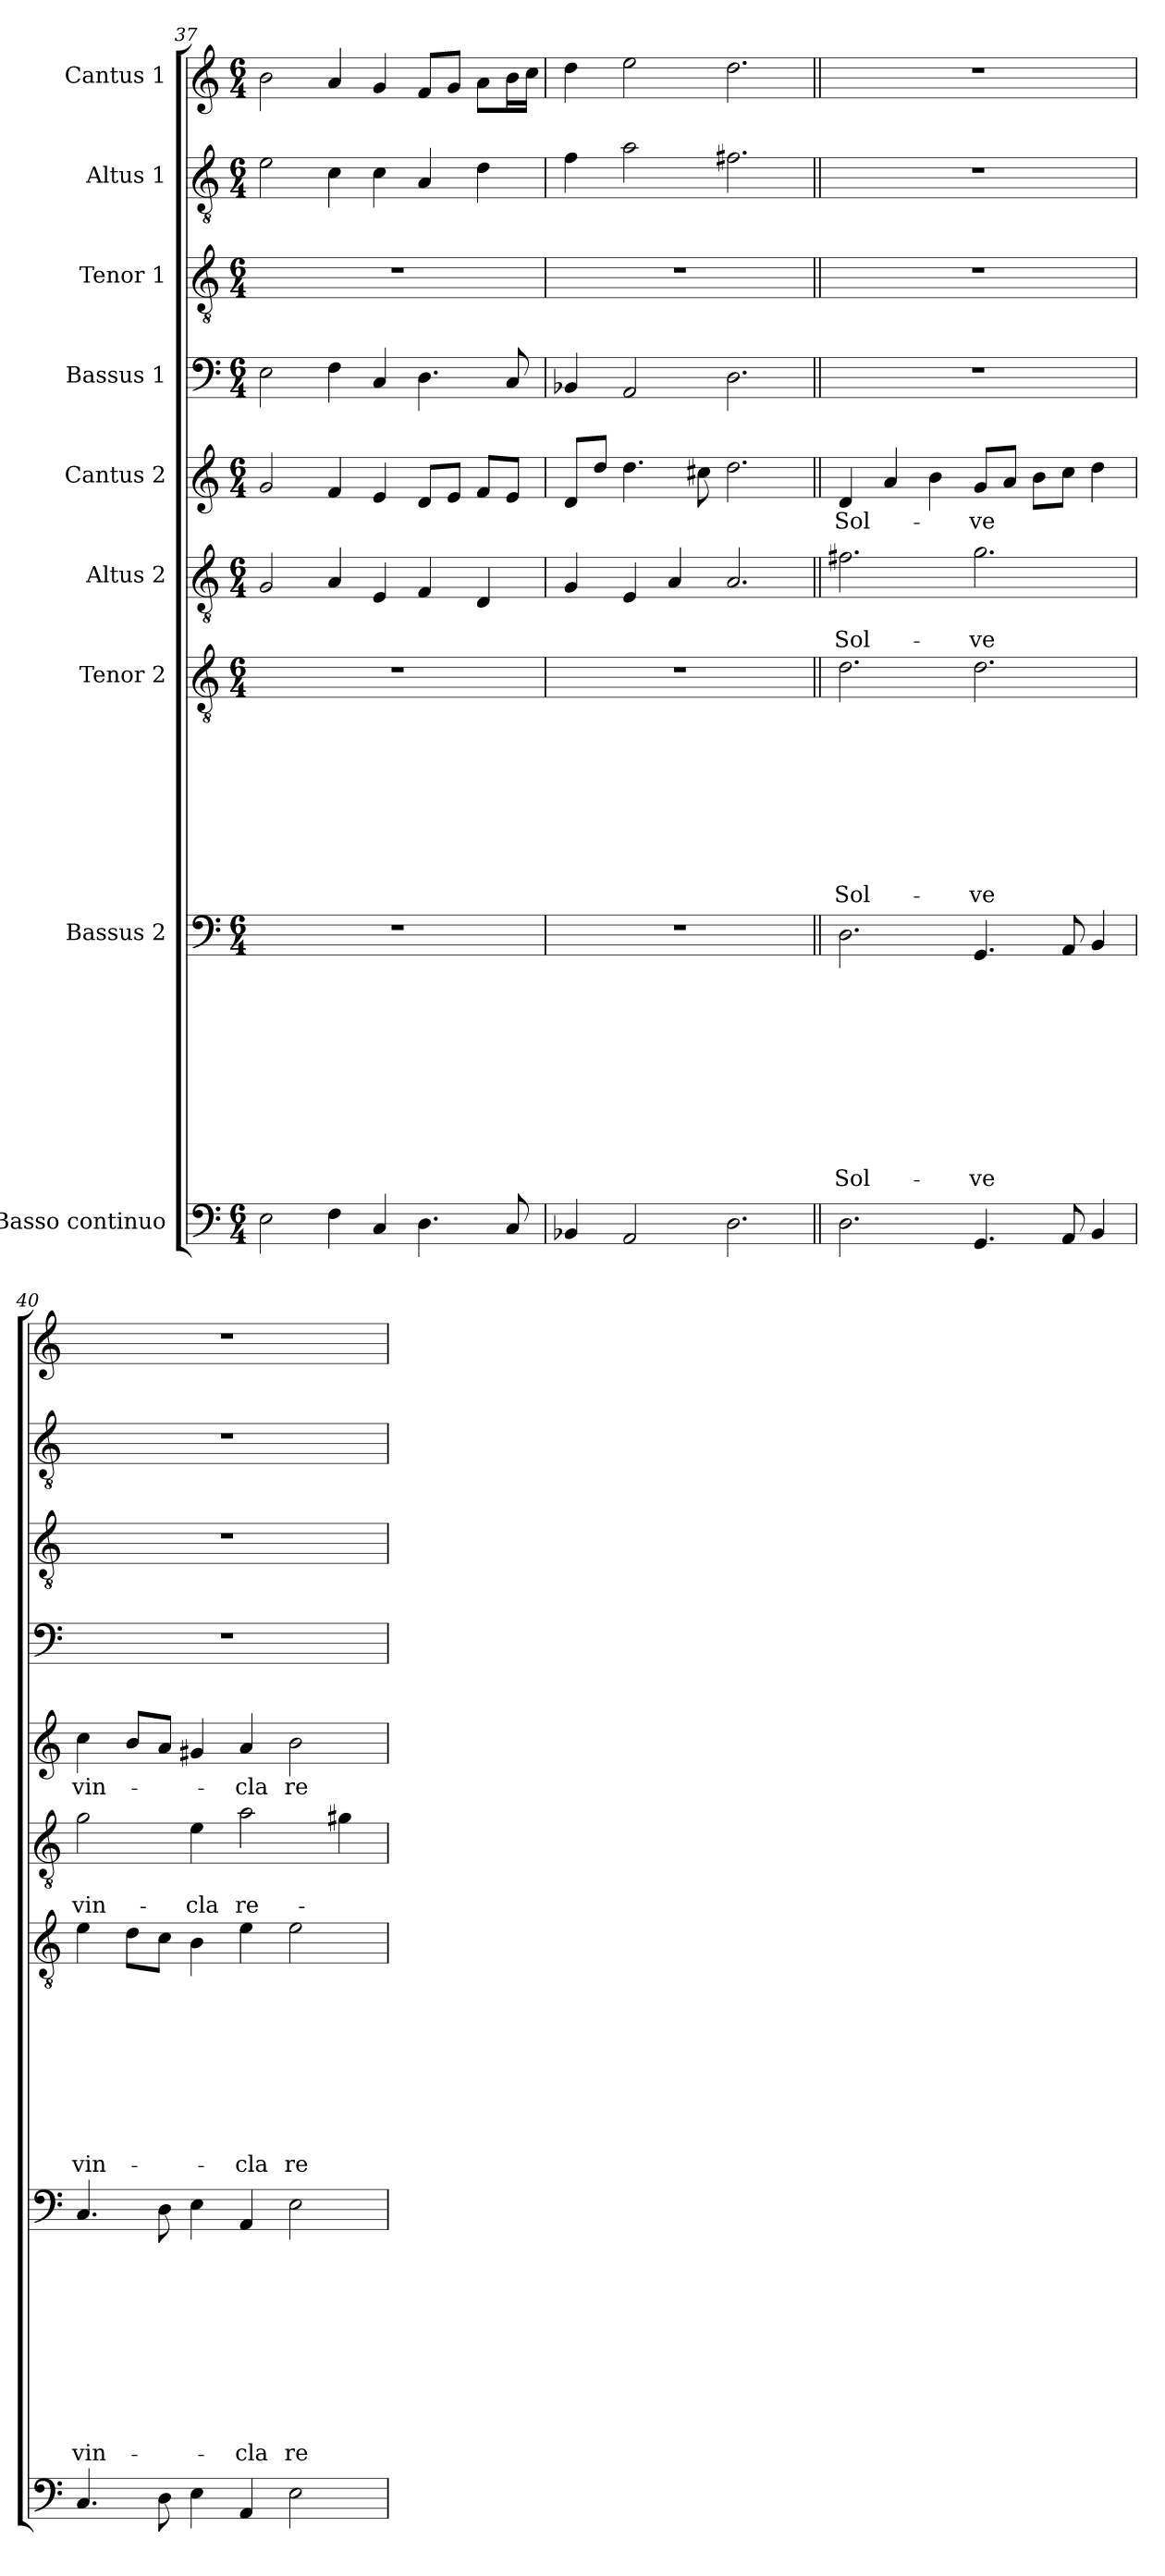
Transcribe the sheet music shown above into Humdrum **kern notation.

**kern	**kern	**text	**text	**text	**text	**text	**text	**text	**text	**text	**text	**kern	**text	**text	**text	**text	**text	**text	**text	**text	**text	**kern	**text	**text	**kern	**text	**kern	**kern	**kern	**kern
*part9	*part8	*part8	*part8	*part8	*part8	*part8	*part8	*part8	*part8	*part8	*part8	*part7	*part7	*part7	*part7	*part7	*part7	*part7	*part7	*part7	*part7	*part6	*part6	*part6	*part5	*part5	*part4	*part3	*part2	*part1
*staff9	*staff8	*staff8	*staff8	*staff8	*staff8	*staff8	*staff8	*staff8	*staff8	*staff8	*staff8	*staff7	*staff7	*staff7	*staff7	*staff7	*staff7	*staff7	*staff7	*staff7	*staff7	*staff6	*staff6	*staff6	*staff5	*staff5	*staff4	*staff3	*staff2	*staff1
*I"Basso continuo	*I"Bassus 2	*	*	*	*	*	*	*	*	*	*	*I"Tenor 2	*	*	*	*	*	*	*	*	*	*I"Altus 2	*	*	*I"Cantus 2	*	*I"Bassus 1	*I"Tenor 1	*I"Altus 1	*I"Cantus 1
*clefF4	*clefF4	*	*	*	*	*	*	*	*	*	*	*clefGv2	*	*	*	*	*	*	*	*	*	*clefGv2	*	*	*clefG2	*	*clefF4	*clefGv2	*clefGv2	*clefG2
*k[]	*k[]	*	*	*	*	*	*	*	*	*	*	*k[]	*	*	*	*	*	*	*	*	*	*k[]	*	*	*k[]	*	*k[]	*k[]	*k[]	*k[]
*C:	*C:	*	*	*	*	*	*	*	*	*	*	*C:	*	*	*	*	*	*	*	*	*	*C:	*	*	*C:	*	*C:	*C:	*C:	*C:
*M6/4	*M6/4	*	*	*	*	*	*	*	*	*	*	*M6/4	*	*	*	*	*	*	*	*	*	*M6/4	*	*	*M6/4	*	*M6/4	*M6/4	*M6/4	*M6/4
=37	=37	=37	=37	=37	=37	=37	=37	=37	=37	=37	=37	=37	=37	=37	=37	=37	=37	=37	=37	=37	=37	=37	=37	=37	=37	=37	=37	=37	=37	=37
2E\	1.r	.	.	.	.	.	.	.	.	.	.	1.r	.	.	.	.	.	.	.	.	.	2G/	.	.	2g/	.	2E\	1.r	2e\	2b\
4F\	.	.	.	.	.	.	.	.	.	.	.	.	.	.	.	.	.	.	.	.	.	4A/	.	.	4f/	.	4F\	.	4c\	4a/
4C/	.	.	.	.	.	.	.	.	.	.	.	.	.	.	.	.	.	.	.	.	.	4E/	.	.	4e/	.	4C/	.	4c\	4g/
4.D\	.	.	.	.	.	.	.	.	.	.	.	.	.	.	.	.	.	.	.	.	.	4F/	.	.	8d/L	.	4.D\	.	4A/	8f/L
.	.	.	.	.	.	.	.	.	.	.	.	.	.	.	.	.	.	.	.	.	.	.	.	.	8e/J	.	.	.	.	8g/J
.	.	.	.	.	.	.	.	.	.	.	.	.	.	.	.	.	.	.	.	.	.	4D/	.	.	8f/L	.	.	.	4d\	8a\L
8C/	.	.	.	.	.	.	.	.	.	.	.	.	.	.	.	.	.	.	.	.	.	.	.	.	8e/J	.	8C/	.	.	16b\L
.	.	.	.	.	.	.	.	.	.	.	.	.	.	.	.	.	.	.	.	.	.	.	.	.	.	.	.	.	.	16cc\JJ
=38	=38	=38	=38	=38	=38	=38	=38	=38	=38	=38	=38	=38	=38	=38	=38	=38	=38	=38	=38	=38	=38	=38	=38	=38	=38	=38	=38	=38	=38	=38
4BB-X/	1.r	.	.	.	.	.	.	.	.	.	.	1.r	.	.	.	.	.	.	.	.	.	4G/	.	.	8d/L	.	4BB-X/	1.r	4f\	4dd\
.	.	.	.	.	.	.	.	.	.	.	.	.	.	.	.	.	.	.	.	.	.	.	.	.	8dd/J	.	.	.	.	.
2AA/	.	.	.	.	.	.	.	.	.	.	.	.	.	.	.	.	.	.	.	.	.	4E/	.	.	4.dd\	.	2AA/	.	2a\	2ee\
.	.	.	.	.	.	.	.	.	.	.	.	.	.	.	.	.	.	.	.	.	.	4A/	.	.	.	.	.	.	.	.
.	.	.	.	.	.	.	.	.	.	.	.	.	.	.	.	.	.	.	.	.	.	.	.	.	8cc#X\	.	.	.	.	.
2.D\	.	.	.	.	.	.	.	.	.	.	.	.	.	.	.	.	.	.	.	.	.	2.A/	.	.	2.dd\	.	2.D\	.	2.f#X\	2.dd\
=39||	=39||	=39||	=39||	=39||	=39||	=39||	=39||	=39||	=39||	=39||	=39||	=39||	=39||	=39||	=39||	=39||	=39||	=39||	=39||	=39||	=39||	=39||	=39||	=39||	=39||	=39||	=39||	=39||	=39||	=39||
!	!	!	!	!	!	!	!	!	!	!	!LO:LY:b	!	!	!	!	!	!	!	!	!	!LO:LY:b	!	!	!LO:LY:b	!	!LO:LY:b	!	!	!	!
2.D\	2.D\	.	.	.	.	.	.	.	.	.	Sol-	2.d\	.	.	.	.	.	.	.	.	Sol-	2.f#X\	.	Sol-	4d/	Sol-	1.r	1.r	1.r	1.r
.	.	.	.	.	.	.	.	.	.	.	.	.	.	.	.	.	.	.	.	.	.	.	.	.	4a/	.	.	.	.	.
.	.	.	.	.	.	.	.	.	.	.	.	.	.	.	.	.	.	.	.	.	.	.	.	.	4b\	.	.	.	.	.
!	!	!	!	!	!	!	!	!	!	!	!LO:LY:b	!	!	!	!	!	!	!	!	!	!LO:LY:b	!	!	!LO:LY:b	!	!LO:LY:b	!	!	!	!
4.GG/	4.GG/	.	.	.	.	.	.	.	.	.	-ve	2.d\	.	.	.	.	.	.	.	.	-ve	2.g\	.	-ve	8g/L	-ve	.	.	.	.
.	.	.	.	.	.	.	.	.	.	.	.	.	.	.	.	.	.	.	.	.	.	.	.	.	8a/J	.	.	.	.	.
.	.	.	.	.	.	.	.	.	.	.	.	.	.	.	.	.	.	.	.	.	.	.	.	.	8b\L	.	.	.	.	.
8AA/	8AA/	.	.	.	.	.	.	.	.	.	.	.	.	.	.	.	.	.	.	.	.	.	.	.	8cc\J	.	.	.	.	.
4BB/	4BB/	.	.	.	.	.	.	.	.	.	.	.	.	.	.	.	.	.	.	.	.	.	.	.	4dd\	.	.	.	.	.
=40	=40	=40	=40	=40	=40	=40	=40	=40	=40	=40	=40	=40	=40	=40	=40	=40	=40	=40	=40	=40	=40	=40	=40	=40	=40	=40	=40	=40	=40	=40
!	!	!	!	!	!	!	!	!	!	!	!LO:LY:b	!	!	!	!	!	!	!	!	!	!LO:LY:b	!	!	!LO:LY:b	!	!LO:LY:b	!	!	!	!
4.C/	4.C/	.	.	.	.	.	.	.	.	.	vin-	4e\	.	.	.	.	.	.	.	.	vin-	2g\	.	vin-	4cc\	vin-	1.r	1.r	1.r	1.r
.	.	.	.	.	.	.	.	.	.	.	.	8d\L	.	.	.	.	.	.	.	.	.	.	.	.	8b/L	.	.	.	.	.
8D\	8D\	.	.	.	.	.	.	.	.	.	.	8c\J	.	.	.	.	.	.	.	.	.	.	.	.	8a/J	.	.	.	.	.
!	!	!	!	!	!	!	!	!	!	!	!	!	!	!	!	!	!	!	!	!	!	!	!	!LO:LY:b	!	!	!	!	!	!
4E\	4E\	.	.	.	.	.	.	.	.	.	.	4B\	.	.	.	.	.	.	.	.	.	4e\	.	-cla	4g#X/	.	.	.	.	.
!	!	!	!	!	!	!	!	!	!	!	!LO:LY:b	!	!	!	!	!	!	!	!	!	!LO:LY:b	!	!	!LO:LY:b	!	!LO:LY:b	!	!	!	!
4AA/	4AA/	.	.	.	.	.	.	.	.	.	-cla	4e\	.	.	.	.	.	.	.	.	-cla	2a\	.	re-	4a/	-cla	.	.	.	.
!	!	!	!	!	!	!	!	!	!	!	!LO:LY:b	!	!	!	!	!	!	!	!	!	!LO:LY:b	!	!	!	!	!LO:LY:b	!	!	!	!
2E\	2E\	.	.	.	.	.	.	.	.	.	re-	2e\	.	.	.	.	.	.	.	.	re-	.	.	.	2b\	re-	.	.	.	.
.	.	.	.	.	.	.	.	.	.	.	.	.	.	.	.	.	.	.	.	.	.	4g#X\	.	.	.	.	.	.	.	.
=	=	=	=	=	=	=	=	=	=	=	=	=	=	=	=	=	=	=	=	=	=	=	=	=	=	=	=	=	=	=
*-	*-	*-	*-	*-	*-	*-	*-	*-	*-	*-	*-	*-	*-	*-	*-	*-	*-	*-	*-	*-	*-	*-	*-	*-	*-	*-	*-	*-	*-	*-
